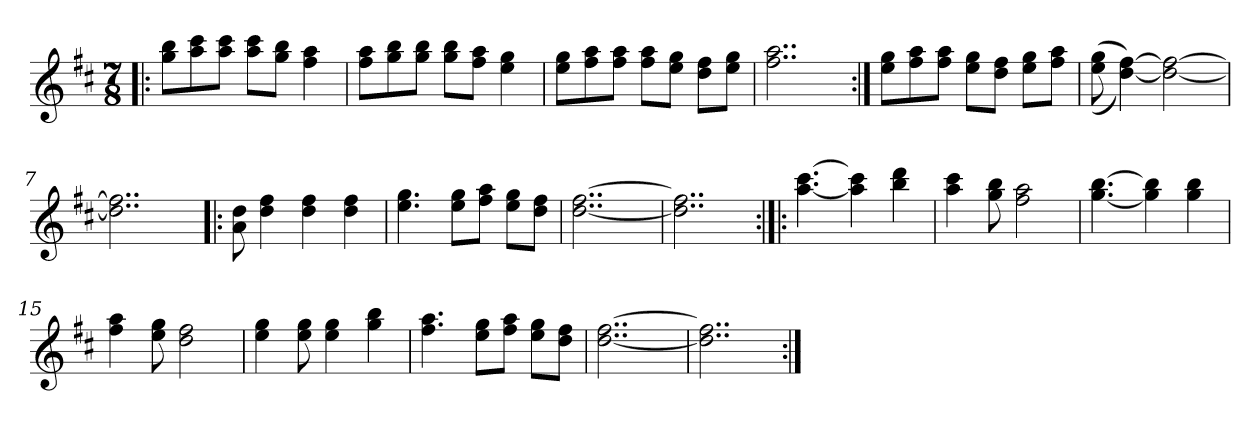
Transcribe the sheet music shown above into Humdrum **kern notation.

**kern
*part1
*staff1
*clefG2
*k[f#c#]
*D:
*M7/8
=1!|:
8gg\ 8bb\L
8aa\ 8ccc#\
8aa\ 8ccc#\J
8aa\ 8ccc#\L
8gg\ 8bb\J
4ff#\ 4aa\
=2
8ff#\ 8aa\L
8gg\ 8bb\
8gg\ 8bb\J
8gg\ 8bb\L
8ff#\ 8aa\J
4ee\ 4gg\
=3
8ee\ 8gg\L
8ff#\ 8aa\
8ff#\ 8aa\J
8ff#\ 8aa\L
8ee\ 8gg\J
8dd\ 8ff#\L
8ee\ 8gg\J
=4
2..ff#\ 2..aa\
=5:|!
8ee\ 8gg\L
8ff#\ 8aa\
8ff#\ 8aa\J
8ee\ 8gg\L
8dd\ 8ff#\J
8ee\ 8gg\L
8ff#\ 8aa\J
=6
(>(>8ee\ 8gg\
[4dd\ [4ff#\))
2dd\_ 2ff#\_
=7
2..dd\] 2..ff#\]
!!LO:LB:g=z
=8!|:
8a\ 8dd\
4dd\ 4ff#\
4dd\ 4ff#\
4dd\ 4ff#\
=9
4.ee\ 4.gg\
8ee\ 8gg\L
8ff#\ 8aa\J
8ee\ 8gg\L
8dd\ 8ff#\J
=10
[2..dd\ [2..ff#\
=11
2..dd\] 2..ff#\]
=12:|!|:
[4.aa\ [4.ccc#\
4aa\] 4ccc#\]
4bb\ 4ddd\
=13
4aa\ 4ccc#\
8gg\ 8bb\
2ff#\ 2aa\
=14
[4.gg\ [4.bb\
4gg\] 4bb\]
4gg\ 4bb\
=15
4ff#\ 4aa\
8ee\ 8gg\
2dd\ 2ff#\
=16
4ee\ 4gg\
8ee\ 8gg\
4ee\ 4gg\
4gg\ 4bb\
!!LO:LB:g=z
=17
4.ff#\ 4.aa\
8ee\ 8gg\L
8ff#\ 8aa\J
8ee\ 8gg\L
8dd\ 8ff#\J
=18
[2..dd\ [2..ff#\
=19
2..dd\] 2..ff#\]
=:|!
*-
